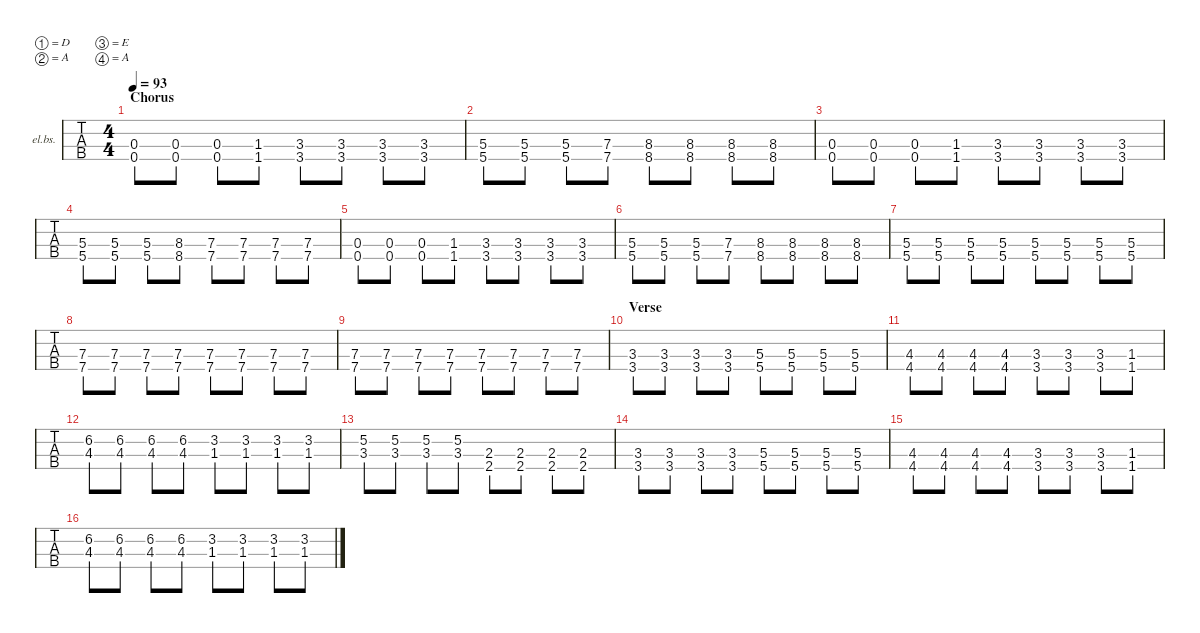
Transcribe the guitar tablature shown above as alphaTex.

\defaultSystemsLayout 4
\hideDynamics
\bracketExtendMode nobrackets
\firstSystemTrackNameOrientation horizontal
\otherSystemsTrackNameOrientation horizontal
\track ("Electric Bass" "el.bs.") {solo instrument electricbassfinger}
\staff {tabs}
\tuning (D3 A2 E2 A1)
\ts (4 4)
\section ("" "Chorus")
\scale
1.09129
\tempo 93
\accidentals auto
\clef f4
\ottava regular
\simile none
\ks c
(0.3 0.4).8{dy f} (0.3 0.4).8 (0.3 0.4).8 (1.3 1.4{acc #}).8 (3.3 3.4).8 (3.3 3.4).8 (3.3 3.4).8 (3.3 3.4).8 |
\scale
0.969568 (5.3 5.4).8 (5.3 5.4).8 (5.3 5.4).8 (7.3 7.4).8 (8.3 8.4).8 (8.3 8.4).8 (8.3 8.4).8 (8.3 8.4).8 |
\scale
0.969568 (0.3 0.4).8 (0.3 0.4).8 (0.3 0.4).8 (1.3 1.4{acc #}).8 (3.3 3.4).8 (3.3 3.4).8 (3.3 3.4).8 (3.3 3.4).8 |
\scale
0.969568 (5.3 5.4).8 (5.3 5.4).8 (5.3 5.4).8 (8.3 8.4).8 (7.3 7.4).8 (7.3 7.4).8 (7.3 7.4).8 (7.3 7.4).8 |
\scale
1.09129 (0.3 0.4).8 (0.3 0.4).8 (0.3 0.4).8 (1.3 1.4{acc #}).8 (3.3 3.4).8 (3.3 3.4).8 (3.3 3.4).8 (3.3 3.4).8 |
\scale
0.969568 (5.3 5.4).8 (5.3 5.4).8 (5.3 5.4).8 (7.3 7.4).8 (8.3 8.4).8 (8.3 8.4).8 (8.3 8.4).8 (8.3 8.4).8 |
\scale
0.969568 (5.3 5.4).8 (5.3 5.4).8 (5.3 5.4).8 (5.3 5.4).8 (5.3 5.4).8 (5.3 5.4).8 (5.3 5.4).8 (5.3 5.4).8 |
\scale
0.969568 (7.3 7.4).8 (7.3 7.4).8 (7.3 7.4).8 (7.3 7.4).8 (7.3 7.4).8 (7.3 7.4).8 (7.3 7.4).8 (7.3 7.4).8 |
\scale
1.11235 (7.3 7.4).8 (7.3 7.4).8 (7.3 7.4).8 (7.3 7.4).8 (7.3 7.4).8 (7.3 7.4).8 (7.3 7.4).8 (7.3 7.4).8 |
\section ("" "Verse")
\scale
0.990621 (3.3 3.4).8 (3.3 3.4).8 (3.3 3.4).8 (3.3 3.4).8 (5.3 5.4).8 (5.3 5.4).8 (5.3 5.4).8 (5.3 5.4).8 |
\scale
0.948516 (4.3{acc #} 4.4{acc #}).8 (4.3{acc #} 4.4{acc #}).8 (4.3{acc #} 4.4{acc #}).8 (4.3{acc #} 4.4{acc #}).8 (3.3 3.4).8 (3.3 3.4).8 (3.3 3.4).8 (1.3 1.4{acc #}).8 |
\scale
0.948516 (6.2{acc #} 4.3{acc #}).8 (6.2{acc #} 4.3{acc #}).8 (6.2{acc #} 4.3{acc #}).8 (6.2{acc #} 4.3{acc #}).8 (3.2 1.3).8 (3.2 1.3).8 (3.2 1.3).8 (3.2 1.3).8 |
\scale
1.11235 (5.2 3.3).8 (5.2 3.3).8 (5.2 3.3).8 (5.2 3.3).8 (2.3{acc #} 2.4).8 (2.3{acc #} 2.4).8 (2.3{acc #} 2.4).8 (2.3{acc #} 2.4).8 |
\scale
0.990621 (3.3 3.4).8 (3.3 3.4).8 (3.3 3.4).8 (3.3 3.4).8 (5.3 5.4).8 (5.3 5.4).8 (5.3 5.4).8 (5.3 5.4).8 |
\scale
0.948516 (4.3{acc #} 4.4{acc #}).8 (4.3{acc #} 4.4{acc #}).8 (4.3{acc #} 4.4{acc #}).8 (4.3{acc #} 4.4{acc #}).8 (3.3 3.4).8 (3.3 3.4).8 (3.3 3.4).8 (1.3 1.4{acc #}).8 |
\scale
0.948516 (6.2{acc #} 4.3{acc #}).8 (6.2{acc #} 4.3{acc #}).8 (6.2{acc #} 4.3{acc #}).8 (6.2{acc #} 4.3{acc #}).8 (3.2 1.3).8 (3.2 1.3).8 (3.2 1.3).8 (3.2 1.3).8
